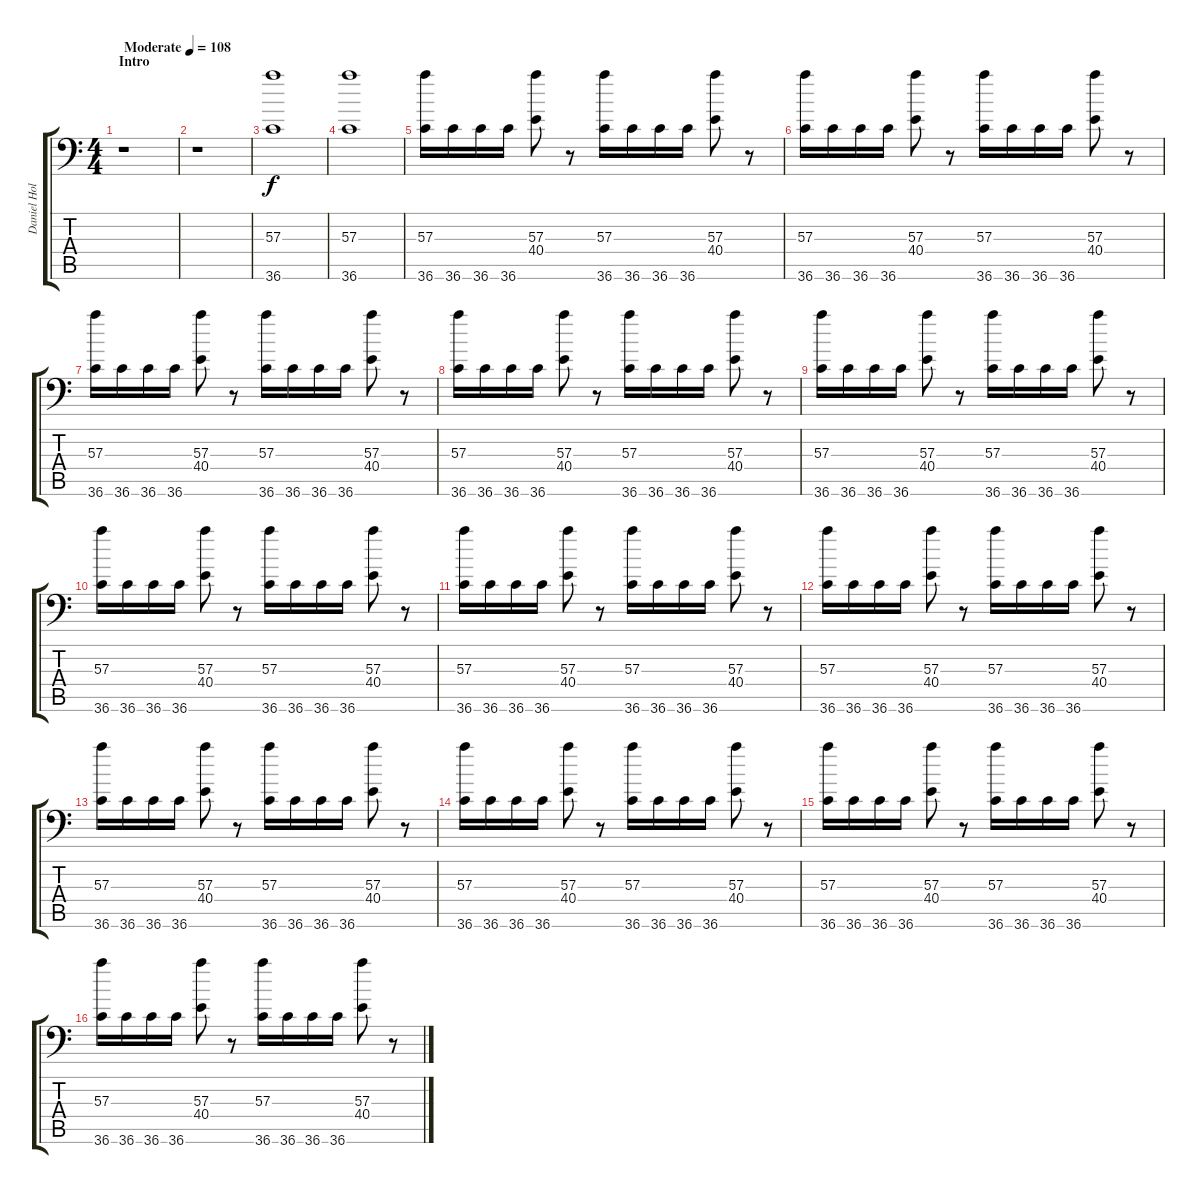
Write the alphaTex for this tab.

\track ("Daniel Holmgren" "Daniel Hol") {instrument acousticgrandpiano}
\staff {score tabs}
\tuning (C-1 C-1 C-1 C-1 C-1 C-1) {hide}
\ts (4 4)
\section ("" "Intro")
\tempo (108 "Moderate")
\clef f4
\ks c
r.1{dy f instrument acousticgrandpiano} |
r.1 |
(57.3 36.6).1 |
(57.3 36.6).1 |
(57.3 36.6).16 36.6.16 36.6.16 36.6.16 (57.3 40.4).8 r.8 (57.3 36.6).16 36.6.16 36.6.16 36.6.16 (57.3 40.4).8 r.8 |
(57.3 36.6).16 36.6.16 36.6.16 36.6.16 (57.3 40.4).8 r.8 (57.3 36.6).16 36.6.16 36.6.16 36.6.16 (57.3 40.4).8 r.8 |
(57.3 36.6).16 36.6.16 36.6.16 36.6.16 (57.3 40.4).8 r.8 (57.3 36.6).16 36.6.16 36.6.16 36.6.16 (57.3 40.4).8 r.8 |
(57.3 36.6).16 36.6.16 36.6.16 36.6.16 (57.3 40.4).8 r.8 (57.3 36.6).16 36.6.16 36.6.16 36.6.16 (57.3 40.4).8 r.8 |
(57.3 36.6).16 36.6.16 36.6.16 36.6.16 (57.3 40.4).8 r.8 (57.3 36.6).16 36.6.16 36.6.16 36.6.16 (57.3 40.4).8 r.8 |
(57.3 36.6).16 36.6.16 36.6.16 36.6.16 (57.3 40.4).8 r.8 (57.3 36.6).16 36.6.16 36.6.16 36.6.16 (57.3 40.4).8 r.8 |
(57.3 36.6).16 36.6.16 36.6.16 36.6.16 (57.3 40.4).8 r.8 (57.3 36.6).16 36.6.16 36.6.16 36.6.16 (57.3 40.4).8 r.8 |
(57.3 36.6).16 36.6.16 36.6.16 36.6.16 (57.3 40.4).8 r.8 (57.3 36.6).16 36.6.16 36.6.16 36.6.16 (57.3 40.4).8 r.8 |
(57.3 36.6).16 36.6.16 36.6.16 36.6.16 (57.3 40.4).8 r.8 (57.3 36.6).16 36.6.16 36.6.16 36.6.16 (57.3 40.4).8 r.8 |
(57.3 36.6).16 36.6.16 36.6.16 36.6.16 (57.3 40.4).8 r.8 (57.3 36.6).16 36.6.16 36.6.16 36.6.16 (57.3 40.4).8 r.8 |
(57.3 36.6).16 36.6.16 36.6.16 36.6.16 (57.3 40.4).8 r.8 (57.3 36.6).16 36.6.16 36.6.16 36.6.16 (57.3 40.4).8 r.8 |
(57.3 36.6).16 36.6.16 36.6.16 36.6.16 (57.3 40.4).8 r.8 (57.3 36.6).16 36.6.16 36.6.16 36.6.16 (57.3 40.4).8 r.8
